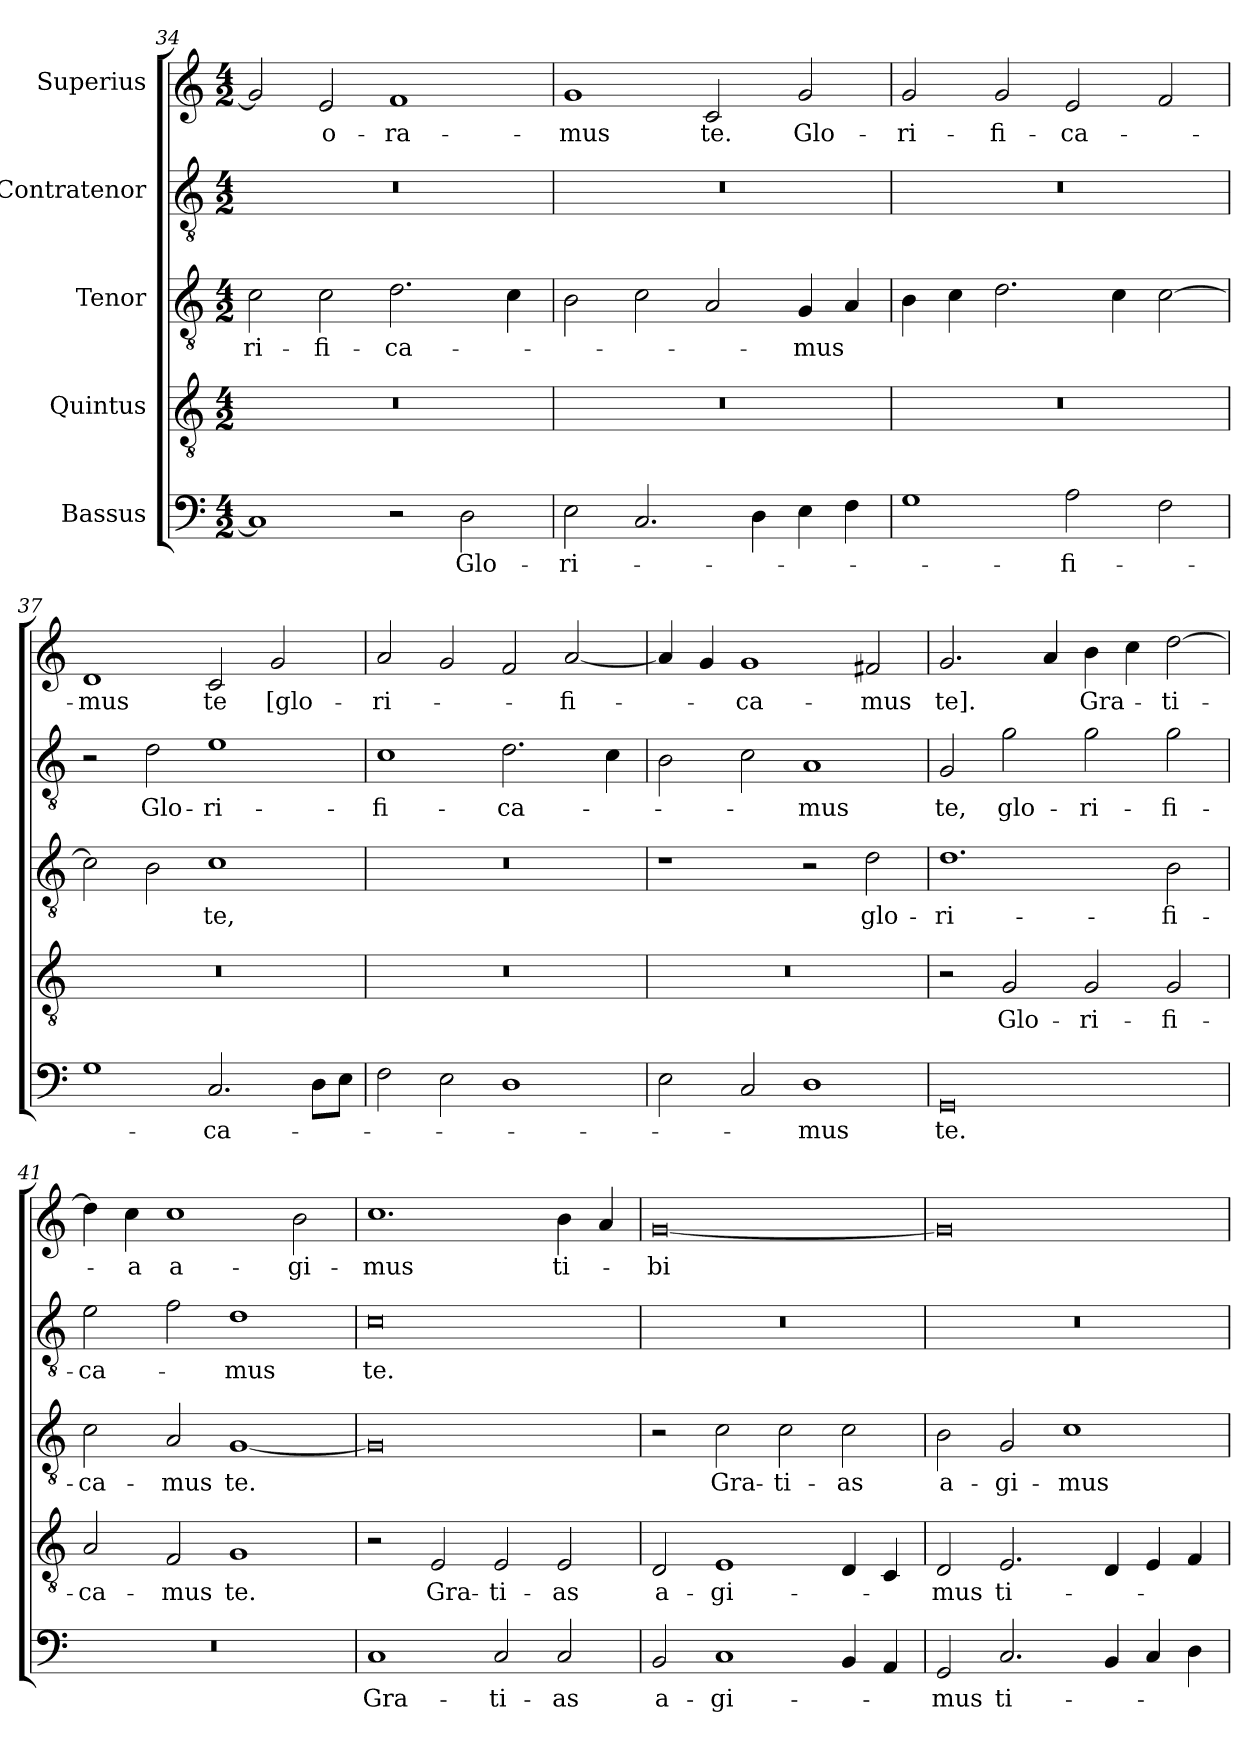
**kern	**text	**kern	**text	**kern	**text	**kern	**text	**kern	**text
*part5	*part5	*part4	*part4	*part3	*part3	*part2	*part2	*part1	*part1
*staff5	*staff5	*staff4	*staff4	*staff3	*staff3	*staff2	*staff2	*staff1	*staff1
*I"Bassus	*	*I"Quintus	*	*I"Tenor	*	*I"Contratenor	*	*I"Superius	*
*clefF4	*	*clefGv2	*	*clefGv2	*	*clefGv2	*	*clefG2	*
*k[]	*	*k[]	*	*k[]	*	*k[]	*	*k[]	*
*M4/2	*	*M4/2	*	*M4/2	*	*M4/2	*	*M4/2	*
=34	=34	=34	=34	=34	=34	=34	=34	=34	=34
1C/]	.	0r	.	2c\	-ri-	0r	.	2g/]	.
.	.	.	.	2c\	-fi-	.	.	2e/	-o-
2r	.	.	.	2.d\	-ca-	.	.	1f/	-ra-
2D\	Glo-	.	.	.	.	.	.	.	.
.	.	.	.	4c\	.	.	.	.	.
=35	=35	=35	=35	=35	=35	=35	=35	=35	=35
2E\	-ri-	0r	.	2B\	.	0r	.	1g/	-mus
2.C/	.	.	.	2c\	.	.	.	.	.
.	.	.	.	2A/	.	.	.	2c/	te.
4D\	.	.	.	.	.	.	.	.	.
4E\	.	.	.	4G/	-mus	.	.	2g/	Glo-
4F\	.	.	.	4A/	.	.	.	.	.
=36	=36	=36	=36	=36	=36	=36	=36	=36	=36
1G\	.	0r	.	4B\	.	0r	.	2g/	-ri-
.	.	.	.	4c\	.	.	.	.	.
.	.	.	.	2.d\	.	.	.	2g/	-fi-
2A\	-fi-	.	.	.	.	.	.	2e/	-ca-
.	.	.	.	4c\	.	.	.	.	.
2F\	.	.	.	[2c\	.	.	.	2f/	.
=37	=37	=37	=37	=37	=37	=37	=37	=37	=37
1G\	.	0r	.	2c\]	.	2r	.	1d/	-mus
.	.	.	.	2B\	.	2d\	Glo-	.	.
2.C/	-ca-	.	.	1c/	te,	1e/	-ri-	2c/	te
.	.	.	.	.	.	.	.	2g/	[glo-
8D\L	.	.	.	.	.	.	.	.	.
8E\J	.	.	.	.	.	.	.	.	.
=38	=38	=38	=38	=38	=38	=38	=38	=38	=38
2F\	.	0r	.	0r	.	1c/	-fi-	2a/	-ri-
2E\	.	.	.	.	.	.	.	2g/	.
1D\	.	.	.	.	.	2.d\	-ca-	2f/	.
.	.	.	.	.	.	.	.	[2a/	-fi-
.	.	.	.	.	.	4c\	.	.	.
=39	=39	=39	=39	=39	=39	=39	=39	=39	=39
2E\	.	0r	.	1r	.	2B\	.	4a/]	.
.	.	.	.	.	.	.	.	4g/	.
2C/	.	.	.	.	.	2c\	.	1g/	-ca-
1D\	-mus	.	.	2r	.	1A\	-mus	.	.
.	.	.	.	2d\	glo-	.	.	2f#X/	-mus
=40	=40	=40	=40	=40	=40	=40	=40	=40	=40
0GG/	te.	2r	.	1.d/	-ri-	2G/	te,	2.g/	te].
.	.	2G/	Glo-	.	.	2g\	glo-	.	.
.	.	.	.	.	.	.	.	4a/	.
.	.	2G/	-ri-	.	.	2g\	-ri-	4b\	Gra-
.	.	.	.	.	.	.	.	4cc\	.
.	.	2G/	-fi-	2B\	-fi-	2g\	-fi-	[2dd\	-ti-
=41	=41	=41	=41	=41	=41	=41	=41	=41	=41
0r	.	2A/	-ca-	2c\	-ca-	2e\	-ca-	4dd\]	.
.	.	.	.	.	.	.	.	4cc\	-a
.	.	2F/	-mus	2A/	-mus	2f\	.	1cc\	a-
.	.	1G/	te.	[1G/	te.	1d/	-mus	.	.
.	.	.	.	.	.	.	.	2b\	-gi-
=42	=42	=42	=42	=42	=42	=42	=42	=42	=42
1C/	Gra-	2r	.	0G/]	.	0c/	te.	1.cc\	-mus
.	.	2E/	Gra-	.	.	.	.	.	.
2C/	-ti-	2E/	-ti-	.	.	.	.	.	.
2C/	-as	2E/	-as	.	.	.	.	4b\	ti-
.	.	.	.	.	.	.	.	4a/	.
=43	=43	=43	=43	=43	=43	=43	=43	=43	=43
2BB/	a-	2D/	a-	2r	.	0r	.	[0g/	-bi
1C/	-gi-	1E/	-gi-	2c\	Gra-	.	.	.	.
.	.	.	.	2c\	-ti-	.	.	.	.
4BB/	.	4D/	.	2c\	-as	.	.	.	.
4AA/	.	4C/	.	.	.	.	.	.	.
=44	=44	=44	=44	=44	=44	=44	=44	=44	=44
2GG/	-mus	2D/	-mus	2B\	a-	0r	.	0g/]	.
2.C/	ti-	2.E/	ti-	2G/	-gi-	.	.	.	.
.	.	.	.	1c/	-mus	.	.	.	.
4BB/	.	4D/	.	.	.	.	.	.	.
4C/	.	4E/	.	.	.	.	.	.	.
4D\	.	4F/	.	.	.	.	.	.	.
=	=	=	=	=	=	=	=	=	=
*-	*-	*-	*-	*-	*-	*-	*-	*-	*-
